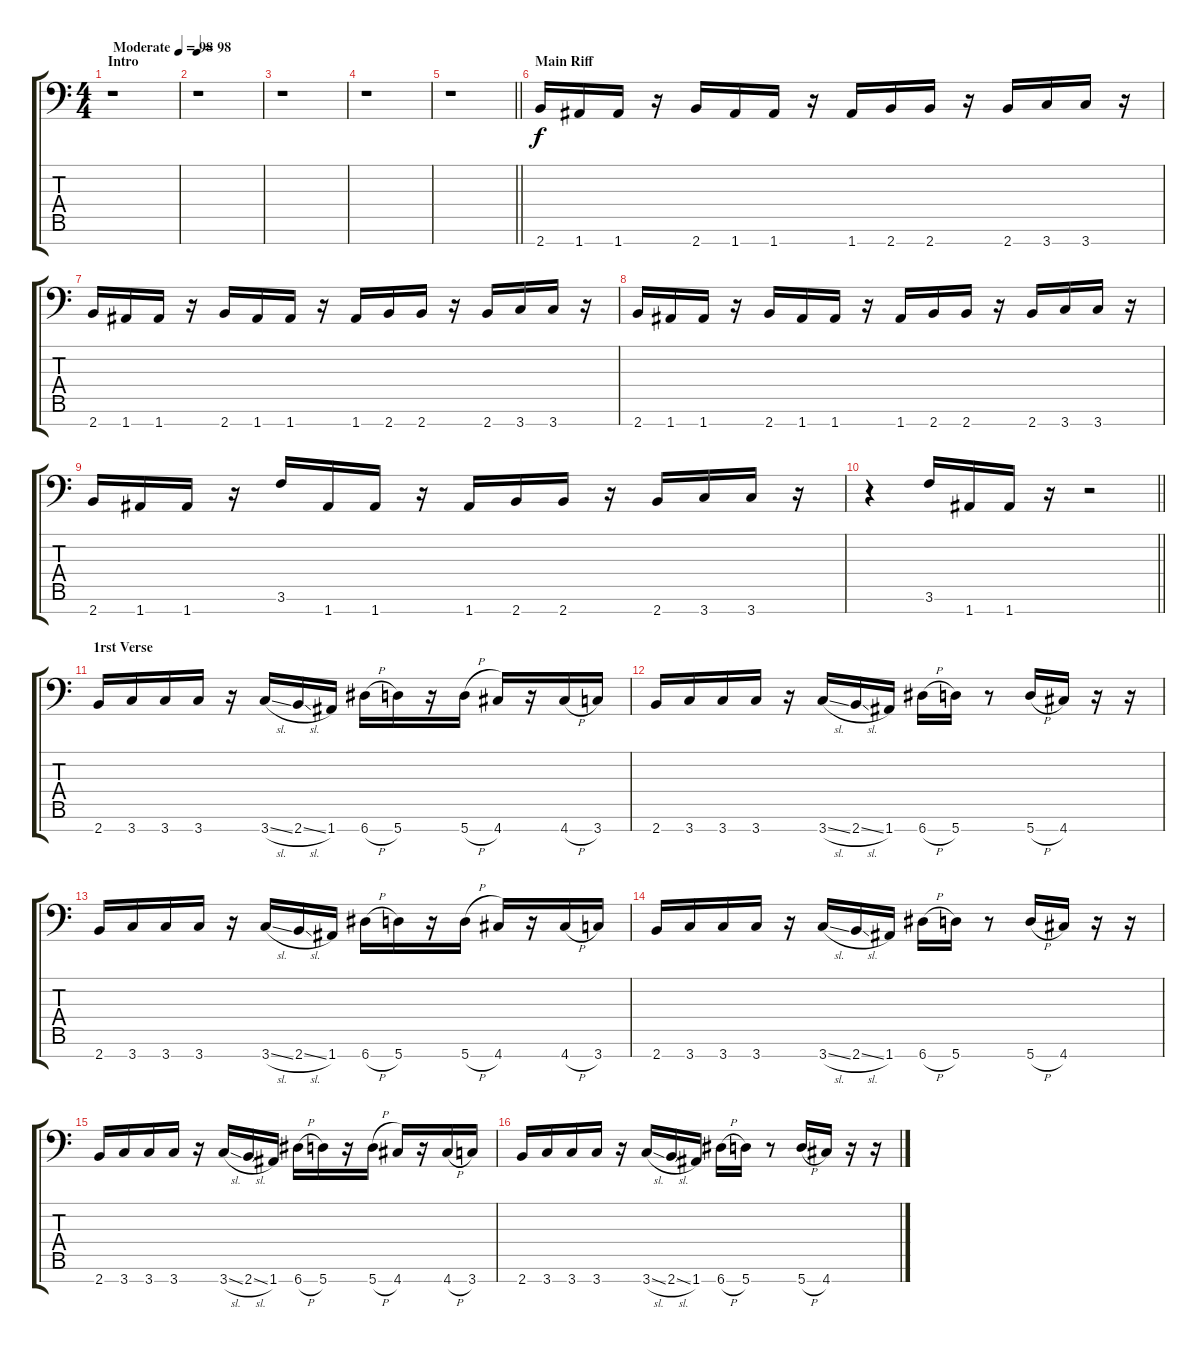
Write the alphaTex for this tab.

\track "" {instrument distortionguitar}
\staff {score tabs}
\tuning (D4 A3 F3 C3 G2 D2 A1) {hide}
\ts (4 4)
\section ("" "Intro")
\tempo (98 "Moderate")
\tempo 94
\tempo (98 "Moderate")
\clef f4
\ks c
r.1{dy f instrument distortionguitar} |
\tempo 98
r.1 |
r.1 |
r.1 |
\barLineRight lightlight
r.1 |
\section ("" "Main Riff")
2.7.16 1.7.16 1.7.16 r.16 2.7.16 1.7.16 1.7.16 r.16 1.7.16 2.7.16 2.7.16 r.16 2.7.16 3.7.16 3.7.16 r.16 |
2.7.16 1.7.16 1.7.16 r.16 2.7.16 1.7.16 1.7.16 r.16 1.7.16 2.7.16 2.7.16 r.16 2.7.16 3.7.16 3.7.16 r.16 |
2.7.16 1.7.16 1.7.16 r.16 2.7.16 1.7.16 1.7.16 r.16 1.7.16 2.7.16 2.7.16 r.16 2.7.16 3.7.16 3.7.16 r.16 |
2.7.16 1.7.16 1.7.16 r.16 3.6.16 1.7.16 1.7.16 r.16 1.7.16 2.7.16 2.7.16 r.16 2.7.16 3.7.16 3.7.16 r.16 |
\barLineRight lightlight
r.4 3.6.16 1.7.16 1.7.16 r.16 r.2 |
\section ("" "1rst Verse")
2.7.16 3.7.16 3.7.16 3.7.16 r.16 3.7{sl}.16 2.7{sl}.16 1.7.16 6.7{h}.16 5.7.16 r.16 5.7{h}.16 4.7.16 r.16 4.7{h}.16 3.7.16 |
2.7.16 3.7.16 3.7.16 3.7.16 r.16 3.7{sl}.16 2.7{sl}.16 1.7.16 6.7{h}.16 5.7.16 r.8 5.7{h}.16 4.7.16 r.16 r.16 |
2.7.16 3.7.16 3.7.16 3.7.16 r.16 3.7{sl}.16 2.7{sl}.16 1.7.16 6.7{h}.16 5.7.16 r.16 5.7{h}.16 4.7.16 r.16 4.7{h}.16 3.7.16 |
2.7.16 3.7.16 3.7.16 3.7.16 r.16 3.7{sl}.16 2.7{sl}.16 1.7.16 6.7{h}.16 5.7.16 r.8 5.7{h}.16 4.7.16 r.16 r.16 |
2.7.16 3.7.16 3.7.16 3.7.16 r.16 3.7{sl}.16 2.7{sl}.16 1.7.16 6.7{h}.16 5.7.16 r.16 5.7{h}.16 4.7.16 r.16 4.7{h}.16 3.7.16 |
2.7.16 3.7.16 3.7.16 3.7.16 r.16 3.7{sl}.16 2.7{sl}.16 1.7.16 6.7{h}.16 5.7.16 r.8 5.7{h}.16 4.7.16 r.16 r.16
